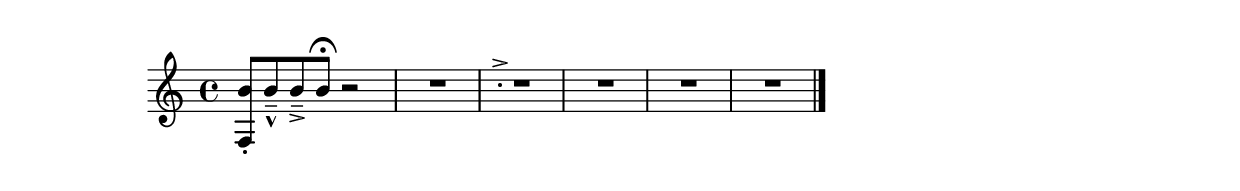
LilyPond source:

\version "2.16.2"

\header {
  dedication=""
  title=""
  subtitle=""
  subsubtitle=""
  poet=""
  meter=""
  piece=""
  composer=""
  arranger=""
  opus=""
  instrument=""
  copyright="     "
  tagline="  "
}

liniaroAa =
\relative f
{
  \clef treble
  \key c \major
  \time 4/4
  <f b'>8-. b'---^ b---> b\fermata r2  | % kompletite
  R1  |
  ->-. R1  |
  R1  |
  %05
  R1  |
  R1  \bar "|."
}

\score {
  \new StaffGroup {
    \override Score.RehearsalMark #'self-alignment-X = #LEFT
    <<
      \new Staff \with {instrumentName = #"" shortInstrumentName = #" "} \liniaroAa
    >>
  }
  \layout {}
}
